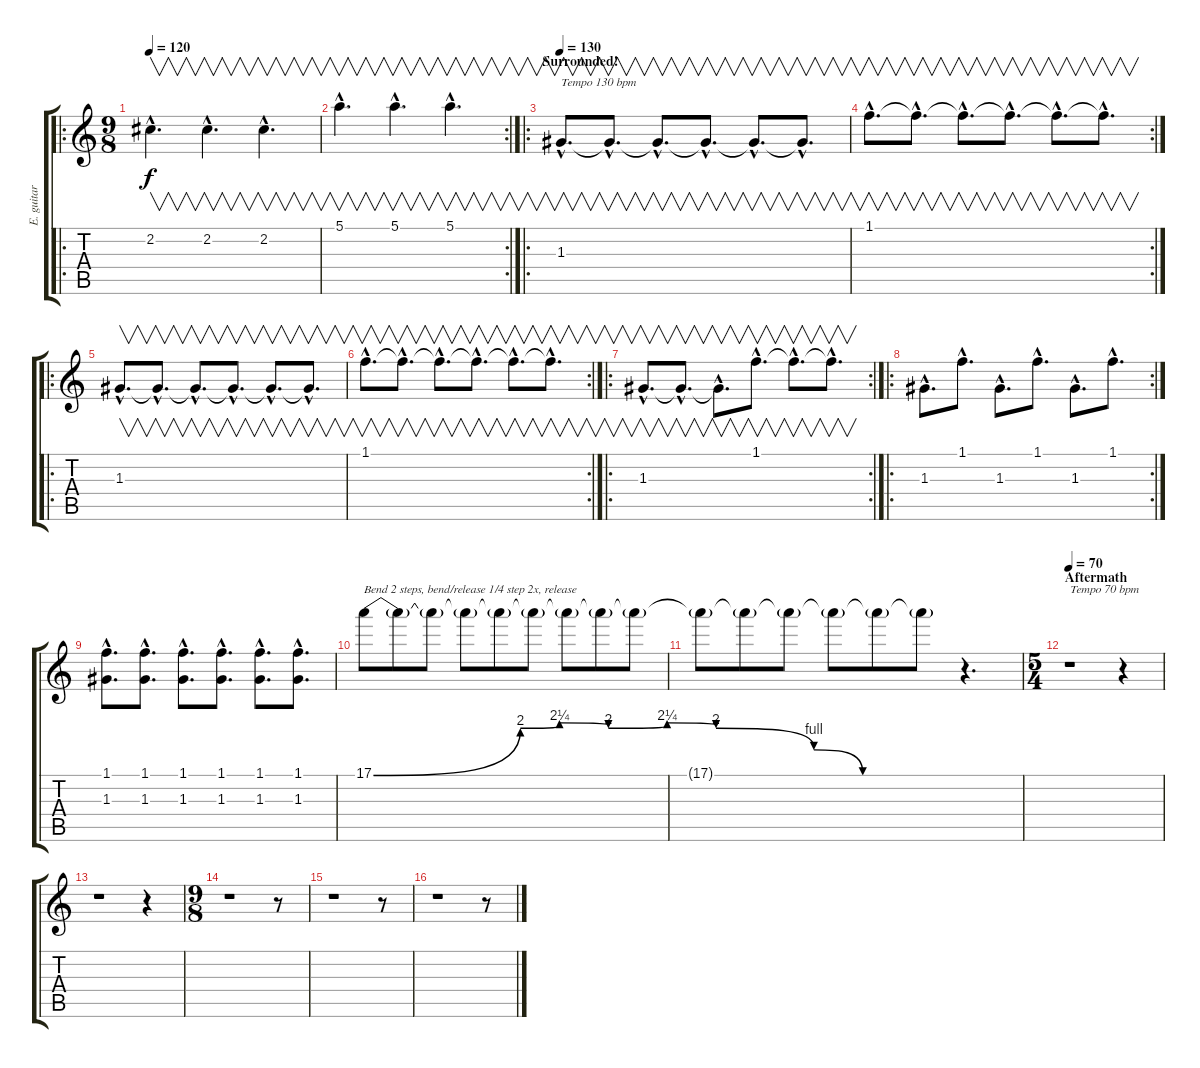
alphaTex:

\track ("E. guitar (distortion pedal)" "E. guitar ") {instrument distortionguitar}
\staff {score tabs}
\tuning (E4 B3 G3 D3 A2 E2) {hide}
\ro
\ts (9 8)
\tempo 120
\clef g2
\ks c
2.2{hac}.4{v d dy f} 2.2{hac}.4{v d} 2.2{hac}.4{v d} |
\rc 2
5.1{hac}.4{v d} 5.1{hac}.4{v d} 5.1{hac}.4{v d} |
\ro
\section ("" "Surrounded!")
\tempo 130
1.3{hac}.8{v d txt "Tempo 130 bpm"} 1.3{hac t}.8{v d} 1.3{hac t}.8{v d} 1.3{hac t}.8{v d} 1.3{hac t}.8{v d} 1.3{hac t}.8{v d} |
\rc 2
1.1{hac}.8{v d} 1.1{hac t}.8{v d} 1.1{hac t}.8{v d} 1.1{hac t}.8{v d} 1.1{hac t}.8{v d} 1.1{hac t}.8{v d} |
\ro
1.3{hac}.8{v d} 1.3{hac t}.8{v d} 1.3{hac t}.8{v d} 1.3{hac t}.8{v d} 1.3{hac t}.8{v d} 1.3{hac t}.8{v d} |
\rc 2
1.1{hac}.8{v d} 1.1{hac t}.8{v d} 1.1{hac t}.8{v d} 1.1{hac t}.8{v d} 1.1{hac t}.8{v d} 1.1{hac t}.8{v d} |
\ro
\rc 2
1.3{hac}.8{v d} 1.3{hac t}.8{v d} 1.3{hac t}.8{v d} 1.1{hac}.8{v d} 1.1{hac t}.8{v d} 1.1{hac t}.8{v d} |
\ro
\rc 2
1.3{hac}.8{d} 1.1{hac}.8{d} 1.3{hac}.8{d} 1.1{hac}.8{d} 1.3{hac}.8{d} 1.1{hac}.8{d} |
(1.1{hac} 1.3{hac}).8{d} (1.1{hac} 1.3{hac}).8{d} (1.1{hac} 1.3{hac}).8{d} (1.1{hac} 1.3{hac}).8{d} (1.1{hac} 1.3{hac}).8{d} (1.1{hac} 1.3{hac}).8{d} |
17.1{be (custom 0 0 15 8 19 9 24 8 30 9 35 8 45 4 50 0 60 0)}.8{txt "Bend 2 steps, bend/release 1/4 step 2x, release " volume 16} 17.1{t}.8 17.1{t}.8 17.1{t}.8 17.1{t}.8 17.1{t}.8 17.1{t}.8 17.1{t}.8 17.1{t}.8 |
17.1{t}.8{volume 13} 17.1{t}.8 17.1{t}.8 17.1{t}.8{volume 8} 17.1{t}.8 17.1{t}.8 r.4{d} |
\ts (5 4)
\section ("" "Aftermath")
\tempo 70
r.1{txt "Tempo 70 bpm"} r.4 |
r.1 r.4 |
\ts (9 8)
r.1 r.8 |
r.1 r.8 |
r.1 r.8
